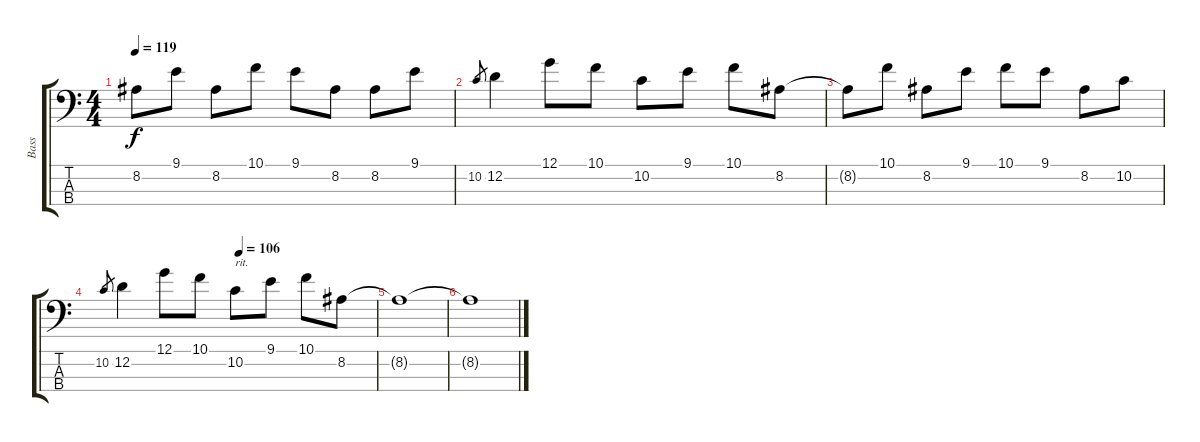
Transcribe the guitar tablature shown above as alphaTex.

\track ("Bass" "Bass") {instrument electricbassfinger}
\staff {score tabs}
\tuning (G2 D2 A1 E1) {hide}
\ts (4 4)
\tempo 119
\clef f4
\ks c
8.2{t}.8{dy f} 9.1.8 8.2.8 10.1.8 9.1.8 8.2.8 8.2.8 9.1.8 |
10.2.8{gr} 12.2.4 12.1.8 10.1.8 10.2.8 9.1.8 10.1.8 8.2.8 |
8.2{t}.8 10.1.8 8.2.8 9.1.8 10.1.8 9.1.8 8.2.8 10.2.8 |
\tempo (106 0.5)
10.2.8{gr} 12.2.4 12.1.8 10.1.8 10.2.8{txt "rit."} 9.1.8 10.1.8 8.2.8 |
8.2{t}.1 |
8.2{t}.1
